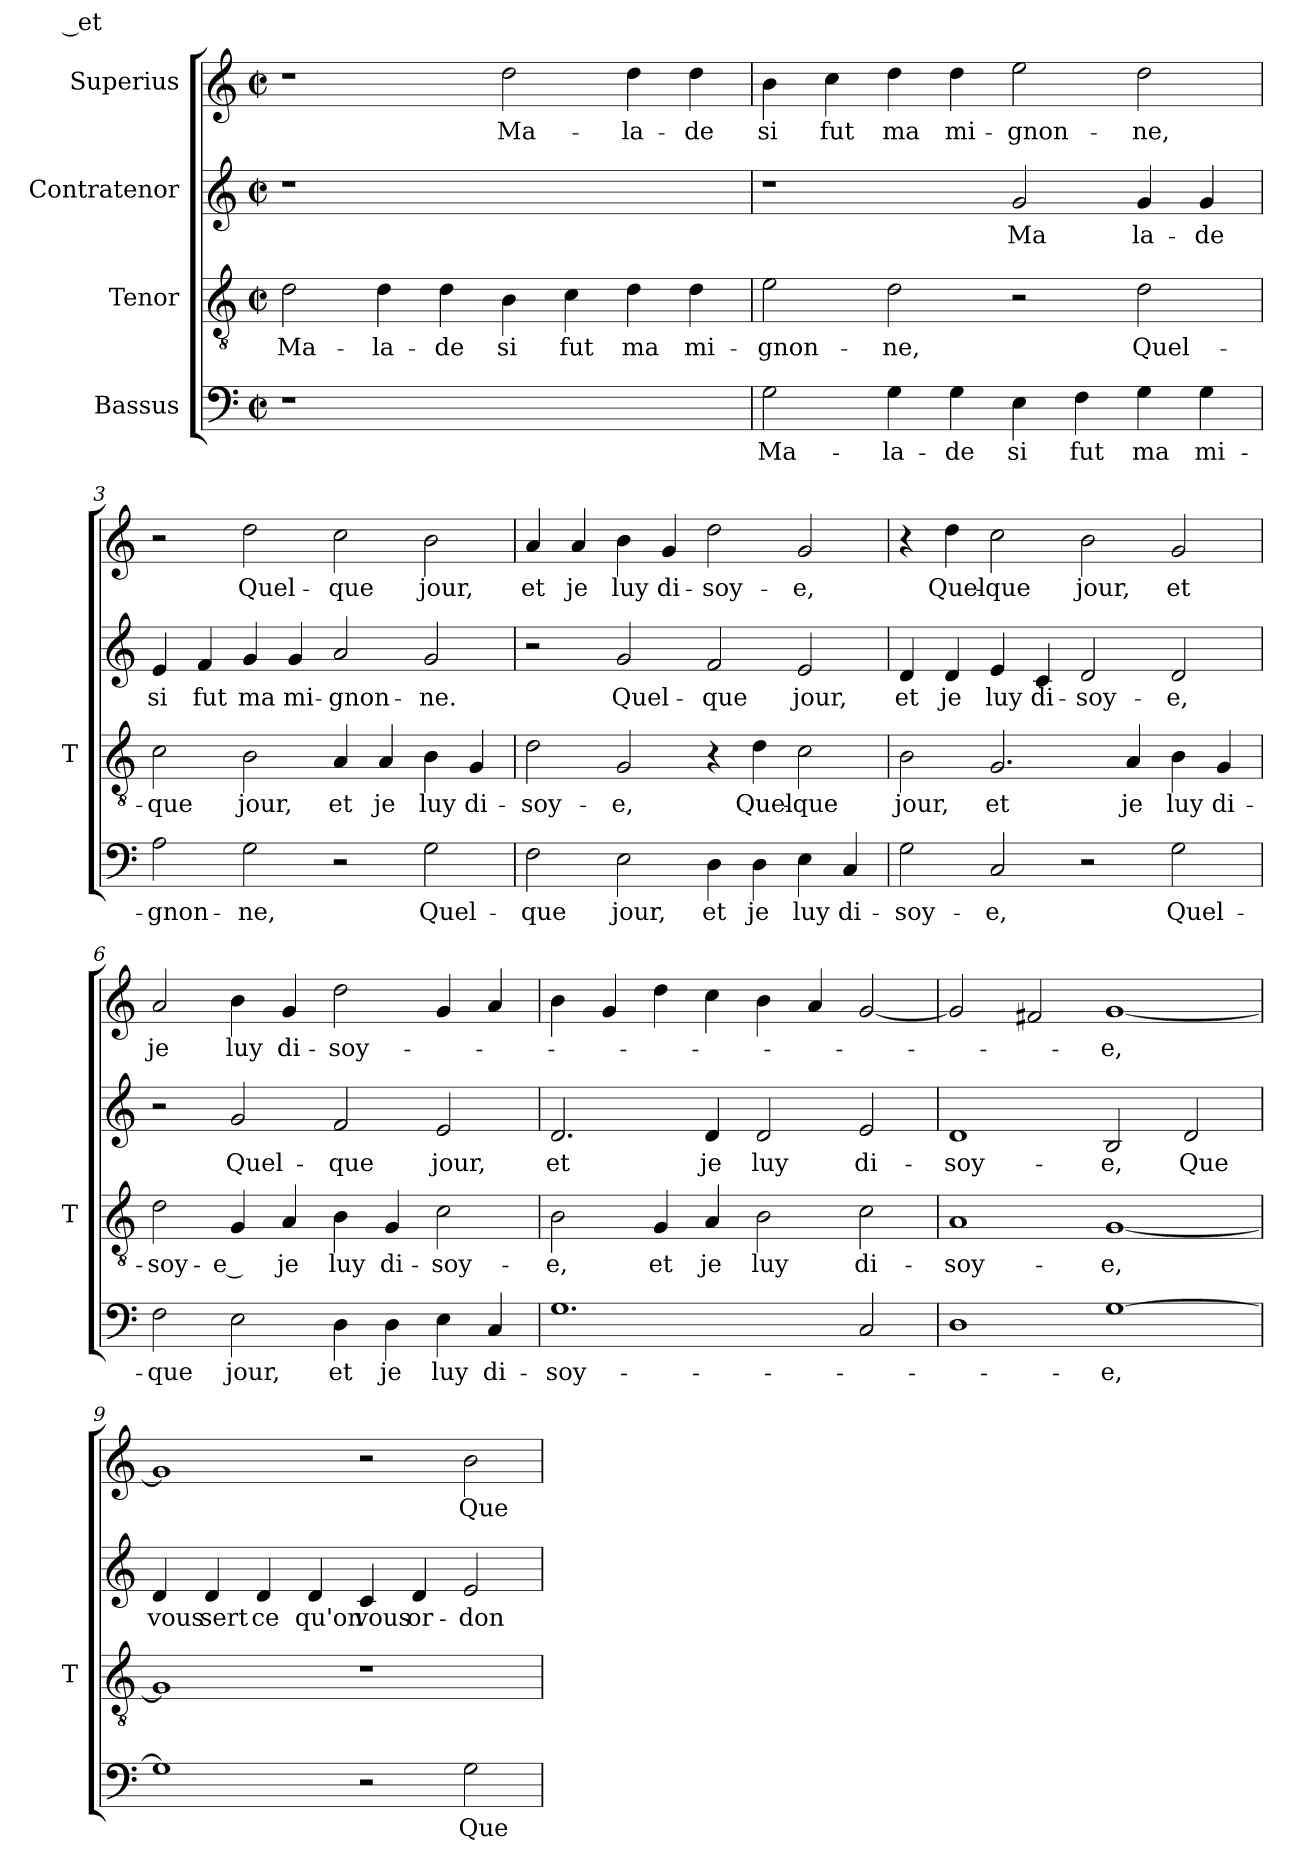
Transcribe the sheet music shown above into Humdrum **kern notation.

**kern	**text	**kern	**text	**kern	**text	**kern	**text
*part4	*part4	*part3	*part3	*part2	*part2	*part1	*part1
*staff4	*staff4	*staff3	*staff3	*staff2	*staff2	*staff1	*staff1
*I"Bassus	*	*I"Tenor	*	*I"Contratenor	*	*I"Superius	*
*	*	*I'T	*	*	*	*	*
*clefF4	*	*clefGv2	*	*clefG2	*	*clefG2	*
*k[]	*	*k[]	*	*k[]	*	*k[]	*
*C:	*	*C:	*	*C:	*	*C:	*
*M2/2	*	*M2/2	*	*M2/2	*	*M2/2	*
*met(c|)	*	*met(c|)	*	*met(c|)	*	*met(c|)	*
=1	=1	=1	=1	=1	=1	=1	=1
1r	.	2d	Ma-	1r	.	1r	.
.	.	4d	la-	.	.	.	.
.	.	4d	-de	.	.	.	.
1ryy	.	4B	-si	1ryy	.	2dd	Ma-
.	.	4c	-fut	.	.	.	.
.	.	4d	-ma	.	.	4dd	la-
.	.	4d	mi-	.	.	4dd	-de
=2	=2	=2	=2	=2	=2	=2	=2
2G	Ma-	2e	gnon-	1r	.	4b	-si
.	.	.	.	.	.	4cc	-fut
4G	la-	2d	-ne,	.	.	4dd	-ma
4G	-de	.	.	.	.	4dd	mi-
4E	-si	2r	.	2g	-Ma	2ee	gnon-
4F	-fut	.	.	.	.	.	.
4G	-ma	2d	Quel-	4g	la-	2dd	-ne,
4G	mi-	.	.	4g	-de	.	.
=3	=3	=3	=3	=3	=3	=3	=3
2A	gnon-	2c	-que	4e	-si	2r	.
.	.	.	.	4f	-fut	.	.
2G	-ne,	2B	-jour,	4g	-ma	2dd	Quel-
.	.	.	.	4g	mi-	.	.
2r	.	4A	-et	2a	gnon-	2cc	-que
.	.	4A	-je	.	.	.	.
2G	Quel-	4B	-luy	2g	-ne.	2b	-jour,
.	.	4G	di-	.	.	.	.
=4	=4	=4	=4	=4	=4	=4	=4
2F	-que	2d	soy-	2r	.	4a	-et
.	.	.	.	.	.	4a	-je
2E	-jour,	2G	-e,	2g	Quel-	4b	-luy
.	.	.	.	.	.	4g	di-
4D	-et	4r	.	2f	-que	2dd	soy-
4D	-je	4d	Quel-	.	.	.	.
4E	-luy	2c	-que	2e	-jour,	2g	-e,
4C	di-	.	.	.	.	.	.
=5	=5	=5	=5	=5	=5	=5	=5
2G	soy-	2B	-jour,	4d	-et	4r	.
.	.	.	.	4d	-je	4dd	Quel-
2C	-e,	2.G	-et	4e	-luy	2cc	-que
.	.	.	.	4c	di-	.	.
2r	.	.	.	2d	soy-	2b	-jour,
.	.	4A	-je	.	.	.	.
2G	Quel-	4B	-luy	2d	-e,	2g	-et
.	.	4G	di-	.	.	.	.
!!LO:PB:g=z
=6	=6	=6	=6	=6	=6	=6	=6
2F	-que	2d	soy-	2r	.	2a	-je
2E	-jour,	4G	-e _et	2g	Quel-	4b	-luy
.	.	4A	-je	.	.	4g	di-
4D	-et	4B	-luy	2f	-que	2dd	soy-
4D	-je	4G	di-	.	.	.	.
4E	-luy	2c	soy-	2e	-jour,	4g	.
4C	di-	.	.	.	.	4a	.
=7	=7	=7	=7	=7	=7	=7	=7
1.G	soy-	2B	-e,	2.d	-et	4b	.
.	.	.	.	.	.	4g	.
.	.	4G	-et	.	.	4dd	.
.	.	4A	-je	4d	-je	4cc	.
.	.	2B	-luy	2d	-luy	4b	.
.	.	.	.	.	.	4a	.
2C	.	2c	di-	2e	di-	[2g	.
=8	=8	=8	=8	=8	=8	=8	=8
1D	.	1A	soy-	1d	soy-	2g]	.
.	.	.	.	.	.	2f#X	.
[1G	-e,	[1G	-e,	2B	-e,	[1g	-e,
.	.	.	.	2d	-Que	.	.
=9	=9	=9	=9	=9	=9	=9	=9
1G]	.	1G]	.	4d	-vous	1g]	.
.	.	.	.	4d	-sert	.	.
.	.	.	.	4d	-ce	.	.
.	.	.	.	4d	-qu'on	.	.
2r	.	1r	.	4c	-vous	2r	.
.	.	.	.	4d	or-	.	.
2G	-Que	.	.	2e	don-	2b	-Que
=	=	=	=	=	=	=	=
*-	*-	*-	*-	*-	*-	*-	*-
